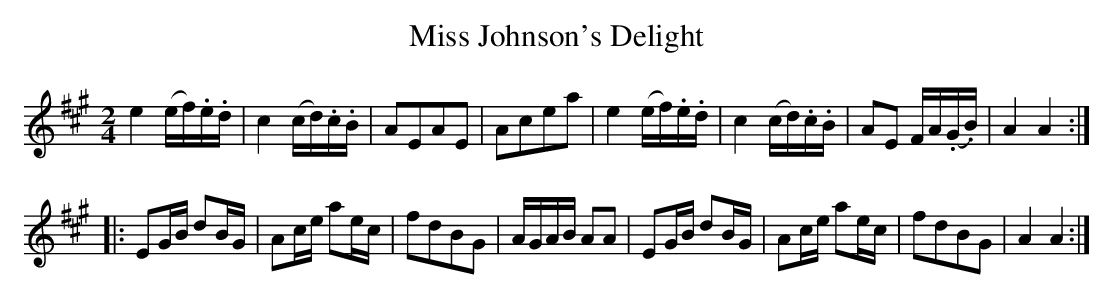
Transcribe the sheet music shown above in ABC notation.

X:1
T:Miss Johnson's Delight
M:2/4
L:1/8
K:A
e2 (e/f/).e/.d/|c2 (c/d/).c/.B/|AEAE|Acea|e2 (e/f/).e/.d/|c2 (c/d/).c/.B/|AE F/A/(.G/.B/)|A2A2:|
|:EG/B/ dB/G/|Ac/e/ ae/c/|fdBG|A/G/A/B/ AA|EG/B/ dB/G/|Ac/e/ ae/c/|fdBG |A2A2:|
